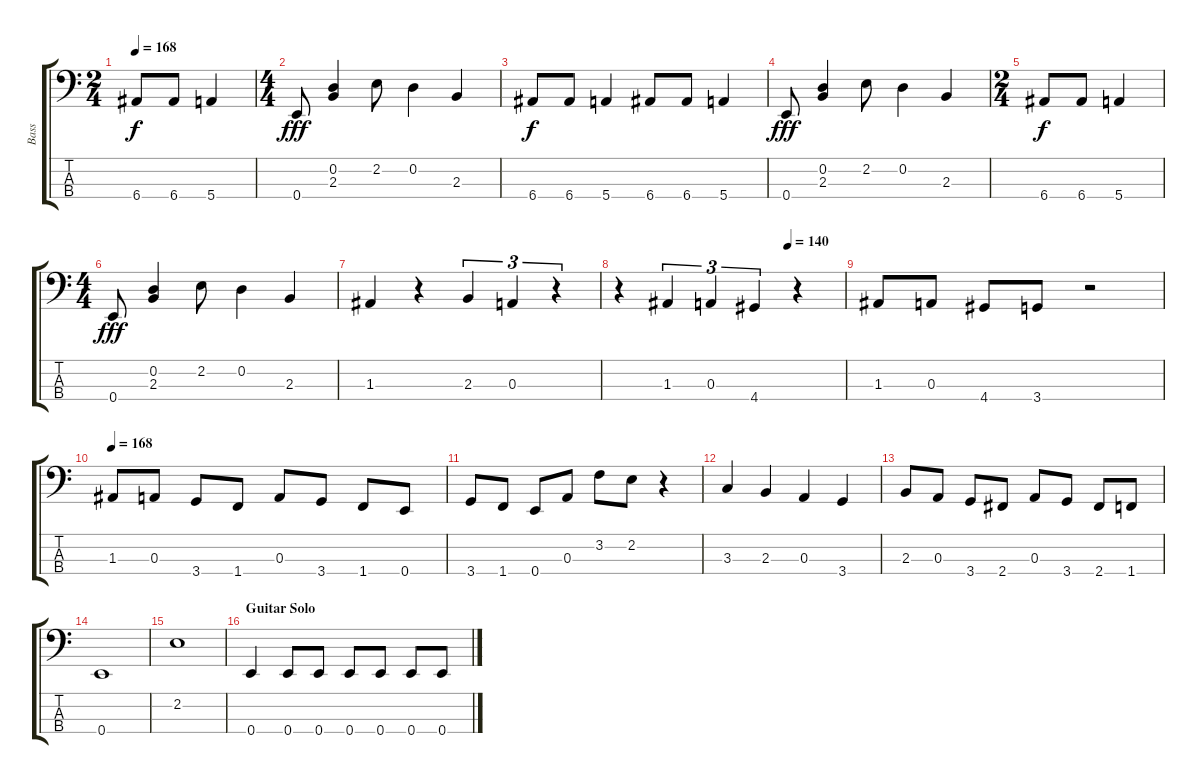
\track ("Bass" "Bass") {instrument electricbasspick}
\staff {score tabs}
\tuning (G2 D2 A1 E1) {hide}
\ts (2 4)
\tempo 168
\clef f4
\ks c
6.4.8{dy f} 6.4.8 5.4.4 |
\ts (4 4)
0.4.8{dy fff} (0.2 2.3).4 2.2.8 0.2.4 2.3.4 |
6.4.8{dy f} 6.4.8 5.4.4 6.4.8 6.4.8 5.4.4 |
0.4.8{dy fff} (0.2 2.3).4 2.2.8 0.2.4 2.3.4 |
\ts (2 4)
6.4.8{dy f} 6.4.8 5.4.4 |
\ts (4 4)
0.4.8{dy fff} (0.2 2.3).4 2.2.8 0.2.4 2.3.4 |
1.3.4 r.4 2.3.4{tu (3 2)} 0.3.4{tu (3 2)} r.4{tu (3 2)} |
\tempo (140 0.75)
r.4 1.3.4{tu (3 2)} 0.3.4{tu (3 2)} 4.4.4{tu (3 2)} r.4 |
1.3.8 0.3.8 4.4.8 3.4.8 r.2 |
\tempo 168
1.3.8 0.3.8 3.4.8 1.4.8 0.3.8 3.4.8 1.4.8 0.4.8 |
3.4.8 1.4.8 0.4.8 0.3.8 3.2.8 2.2.8 r.4 |
3.3.4 2.3.4 0.3.4 3.4.4 |
2.3.8 0.3.8 3.4.8 2.4.8 0.3.8 3.4.8 2.4.8 1.4.8 |
0.4.1 |
2.2.1 |
\section ("" "Guitar Solo")
0.4.4 0.4.8 0.4.8 0.4.8 0.4.8 0.4.8 0.4.8
